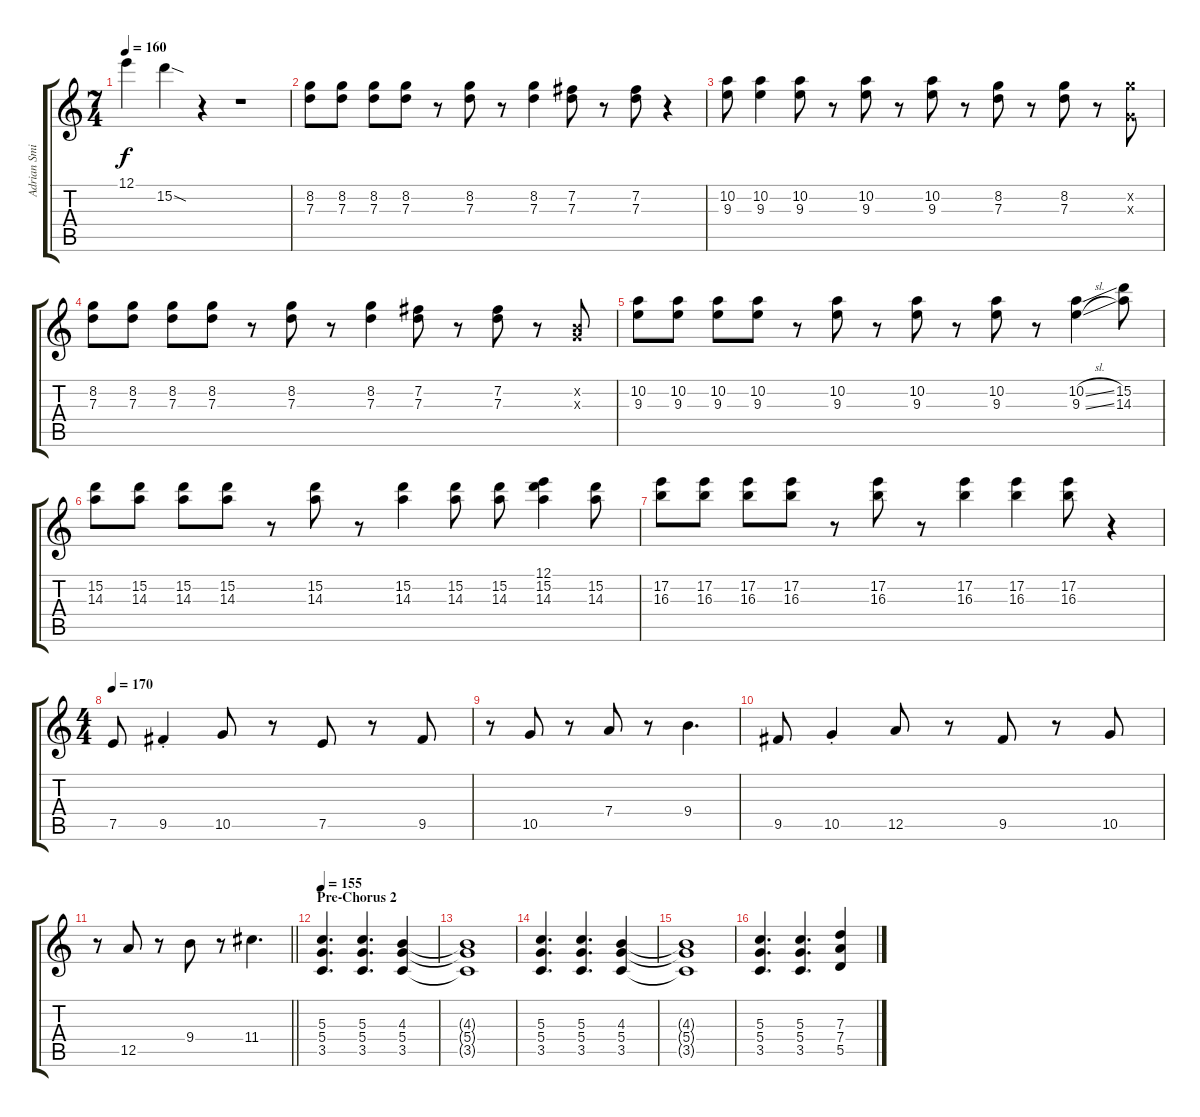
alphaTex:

\track ("Adrian Smith" "Adrian Smi") {instrument overdrivenguitar}
\staff {score tabs}
\tuning (E4 B3 G3 D3 A2 E2) {hide}
\ts (7 4)
\tempo 160
\clef g2
\ks c
12.1{t}.4{dy f} 15.2{sod}.4 r.4 r.1 |
(8.2 7.3).8 (8.2 7.3).8 (8.2 7.3).8 (8.2 7.3).8 r.8 (8.2 7.3).8 r.8 (8.2 7.3).4 (7.2 7.3).8 r.8 (7.2 7.3).8 r.4 |
(10.2 9.3).8 (10.2 9.3).4 (10.2 9.3).8 r.8 (10.2 9.3).8 r.8 (10.2 9.3).8 r.8 (8.2 7.3).8 r.8 (8.2 7.3).8 r.8 (8.2{x} 0.3{x}).8 |
(8.2 7.3).8 (8.2 7.3).8 (8.2 7.3).8 (8.2 7.3).8 r.8 (8.2 7.3).8 r.8 (8.2 7.3).4 (7.2 7.3).8 r.8 (7.2 7.3).8 r.8 (0.2{x} 0.3{x}).8 |
(10.2 9.3).8 (10.2 9.3).8 (10.2 9.3).8 (10.2 9.3).8 r.8 (10.2 9.3).8 r.8 (10.2 9.3).8 r.8 (10.2 9.3).8 r.8 (10.2{sl} 9.3{sl}).4 (15.2 14.3).8 |
(15.2 14.3).8 (15.2 14.3).8 (15.2 14.3).8 (15.2 14.3).8 r.8 (15.2 14.3).8 r.8 (15.2 14.3).4 (15.2 14.3).8 (15.2 14.3).8 (12.1 15.2 14.3).4 (15.2 14.3).8 |
(17.2 16.3).8 (17.2 16.3).8 (17.2 16.3).8 (17.2 16.3).8 r.8 (17.2 16.3).8 r.8 (17.2 16.3).4 (17.2 16.3).4 (17.2 16.3).8 r.4 |
\ts (4 4)
\tempo 170
7.5.8 9.5{st}.4 10.5.8 r.8 7.5.8 r.8 9.5.8 |
r.8 10.5.8 r.8 7.4.8 r.8 9.4.4{d} |
9.5.8 10.5{st}.4 12.5.8 r.8 9.5.8 r.8 10.5.8 |
\barLineRight lightlight
r.8 12.5.8 r.8 9.4.8 r.8 11.4.4{d} |
\section ("" "Pre-Chorus 2")
\tempo 155
(5.3 5.4 3.5).4{d} (5.3 5.4 3.5).4{d} (4.3 5.4 3.5).4 |
(4.3{t} 5.4{t} 3.5{t}).1 |
(5.3 5.4 3.5).4{d} (5.3 5.4 3.5).4{d} (4.3 5.4 3.5).4 |
(4.3{t} 5.4{t} 3.5{t}).1 |
(5.3 5.4 3.5).4{d} (5.3 5.4 3.5).4{d} (7.3 7.4 5.5).4
